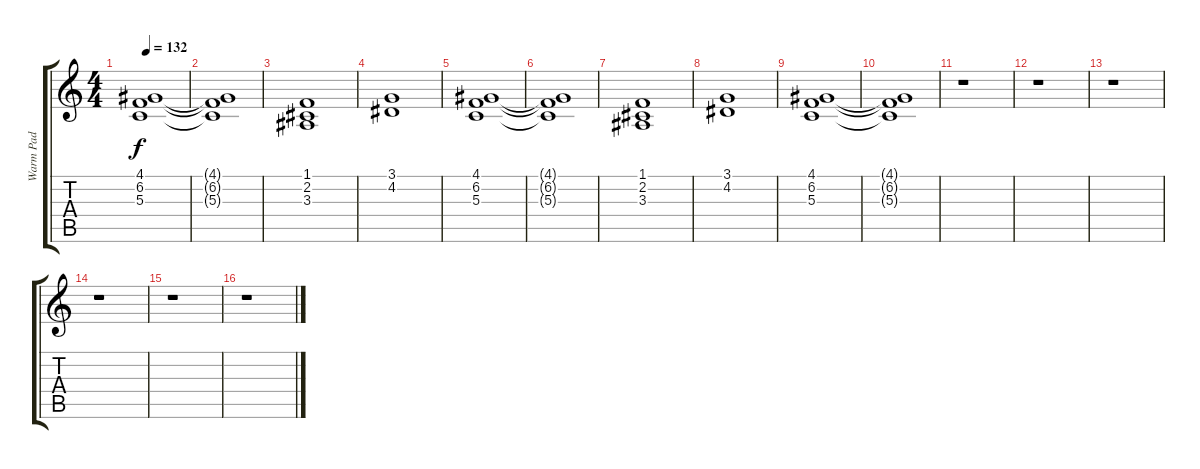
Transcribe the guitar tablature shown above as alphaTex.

\track ("Warm Pad" "Warm Pad") {instrument pad2warm}
\staff {score tabs}
\tuning (E4 B3 G3 D3 A2 E2) {hide}
\ts (4 4)
\tempo 132
\clef g2
\ks c
(4.1 6.2 5.3).1{dy f} |
(4.1{t} 6.2{t} 5.3{t}).1 |
(1.1 2.2 3.3).1 |
(3.1 4.2).1 |
(4.1 6.2 5.3).1 |
(4.1{t} 6.2{t} 5.3{t}).1 |
(1.1 2.2 3.3).1 |
(3.1 4.2).1 |
(4.1 6.2 5.3).1 |
(4.1{t} 6.2{t} 5.3{t}).1 |
r.1 |
r.1 |
r.1 |
r.1 |
r.1 |
r.1
